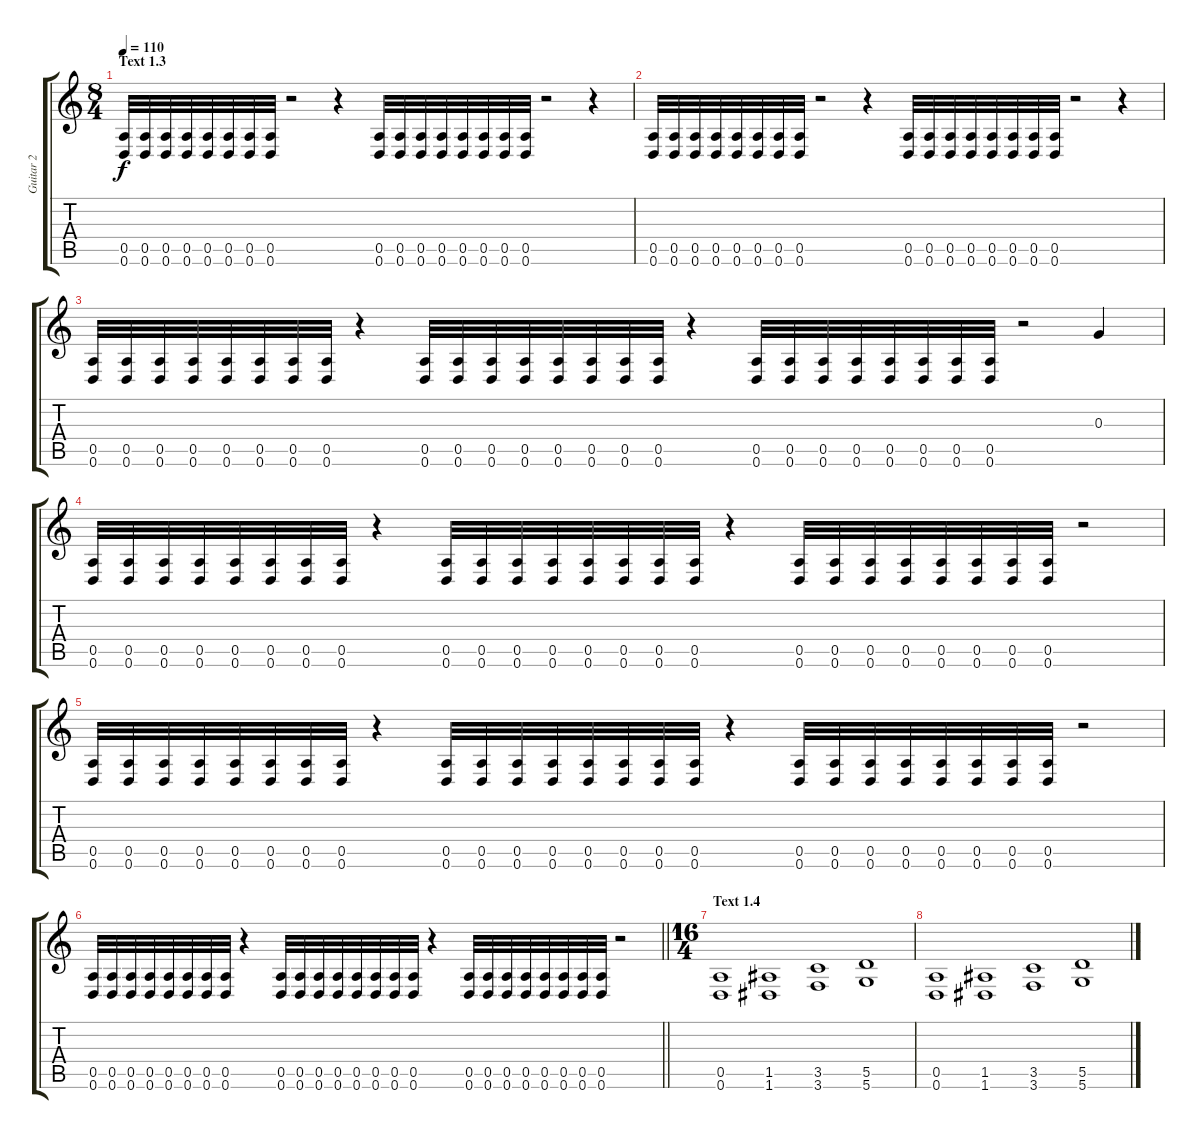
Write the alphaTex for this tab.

\track ("Guitar 2" "Guitar 2") {instrument distortionguitar}
\staff {score tabs}
\tuning (E4 B3 G3 D3 A2 D2) {hide}
\ts (8 4)
\section ("" "Text 1.3")
\tempo 110
\clef g2
\ks c
(0.5 0.6).32{dy f} (0.5 0.6).32 (0.5 0.6).32 (0.5 0.6).32 (0.5 0.6).32 (0.5 0.6).32 (0.5 0.6).32 (0.5 0.6).32 r.2 r.4 (0.5 0.6).32 (0.5 0.6).32 (0.5 0.6).32 (0.5 0.6).32 (0.5 0.6).32 (0.5 0.6).32 (0.5 0.6).32 (0.5 0.6).32 r.2 r.4 |
(0.5 0.6).32 (0.5 0.6).32 (0.5 0.6).32 (0.5 0.6).32 (0.5 0.6).32 (0.5 0.6).32 (0.5 0.6).32 (0.5 0.6).32 r.2 r.4 (0.5 0.6).32 (0.5 0.6).32 (0.5 0.6).32 (0.5 0.6).32 (0.5 0.6).32 (0.5 0.6).32 (0.5 0.6).32 (0.5 0.6).32 r.2 r.4 |
(0.5 0.6).32 (0.5 0.6).32 (0.5 0.6).32 (0.5 0.6).32 (0.5 0.6).32 (0.5 0.6).32 (0.5 0.6).32 (0.5 0.6).32 r.4 (0.5 0.6).32 (0.5 0.6).32 (0.5 0.6).32 (0.5 0.6).32 (0.5 0.6).32 (0.5 0.6).32 (0.5 0.6).32 (0.5 0.6).32 r.4 (0.5 0.6).32 (0.5 0.6).32 (0.5 0.6).32 (0.5 0.6).32 (0.5 0.6).32 (0.5 0.6).32 (0.5 0.6).32 (0.5 0.6).32 r.2 0.3.4 |
(0.5 0.6).32 (0.5 0.6).32 (0.5 0.6).32 (0.5 0.6).32 (0.5 0.6).32 (0.5 0.6).32 (0.5 0.6).32 (0.5 0.6).32 r.4 (0.5 0.6).32 (0.5 0.6).32 (0.5 0.6).32 (0.5 0.6).32 (0.5 0.6).32 (0.5 0.6).32 (0.5 0.6).32 (0.5 0.6).32 r.4 (0.5 0.6).32 (0.5 0.6).32 (0.5 0.6).32 (0.5 0.6).32 (0.5 0.6).32 (0.5 0.6).32 (0.5 0.6).32 (0.5 0.6).32 r.2 |
(0.5 0.6).32 (0.5 0.6).32 (0.5 0.6).32 (0.5 0.6).32 (0.5 0.6).32 (0.5 0.6).32 (0.5 0.6).32 (0.5 0.6).32 r.4 (0.5 0.6).32 (0.5 0.6).32 (0.5 0.6).32 (0.5 0.6).32 (0.5 0.6).32 (0.5 0.6).32 (0.5 0.6).32 (0.5 0.6).32 r.4 (0.5 0.6).32 (0.5 0.6).32 (0.5 0.6).32 (0.5 0.6).32 (0.5 0.6).32 (0.5 0.6).32 (0.5 0.6).32 (0.5 0.6).32 r.2 |
\barLineRight lightlight
(0.5 0.6).32 (0.5 0.6).32 (0.5 0.6).32 (0.5 0.6).32 (0.5 0.6).32 (0.5 0.6).32 (0.5 0.6).32 (0.5 0.6).32 r.4 (0.5 0.6).32 (0.5 0.6).32 (0.5 0.6).32 (0.5 0.6).32 (0.5 0.6).32 (0.5 0.6).32 (0.5 0.6).32 (0.5 0.6).32 r.4 (0.5 0.6).32 (0.5 0.6).32 (0.5 0.6).32 (0.5 0.6).32 (0.5 0.6).32 (0.5 0.6).32 (0.5 0.6).32 (0.5 0.6).32 r.2 |
\ts (16 4)
\section ("" "Text 1.4")
(0.5 0.6).1 (1.5 1.6).1 (3.5 3.6).1 (5.5 5.6).1 |
(0.5 0.6).1 (1.5 1.6).1 (3.5 3.6).1 (5.5 5.6).1
